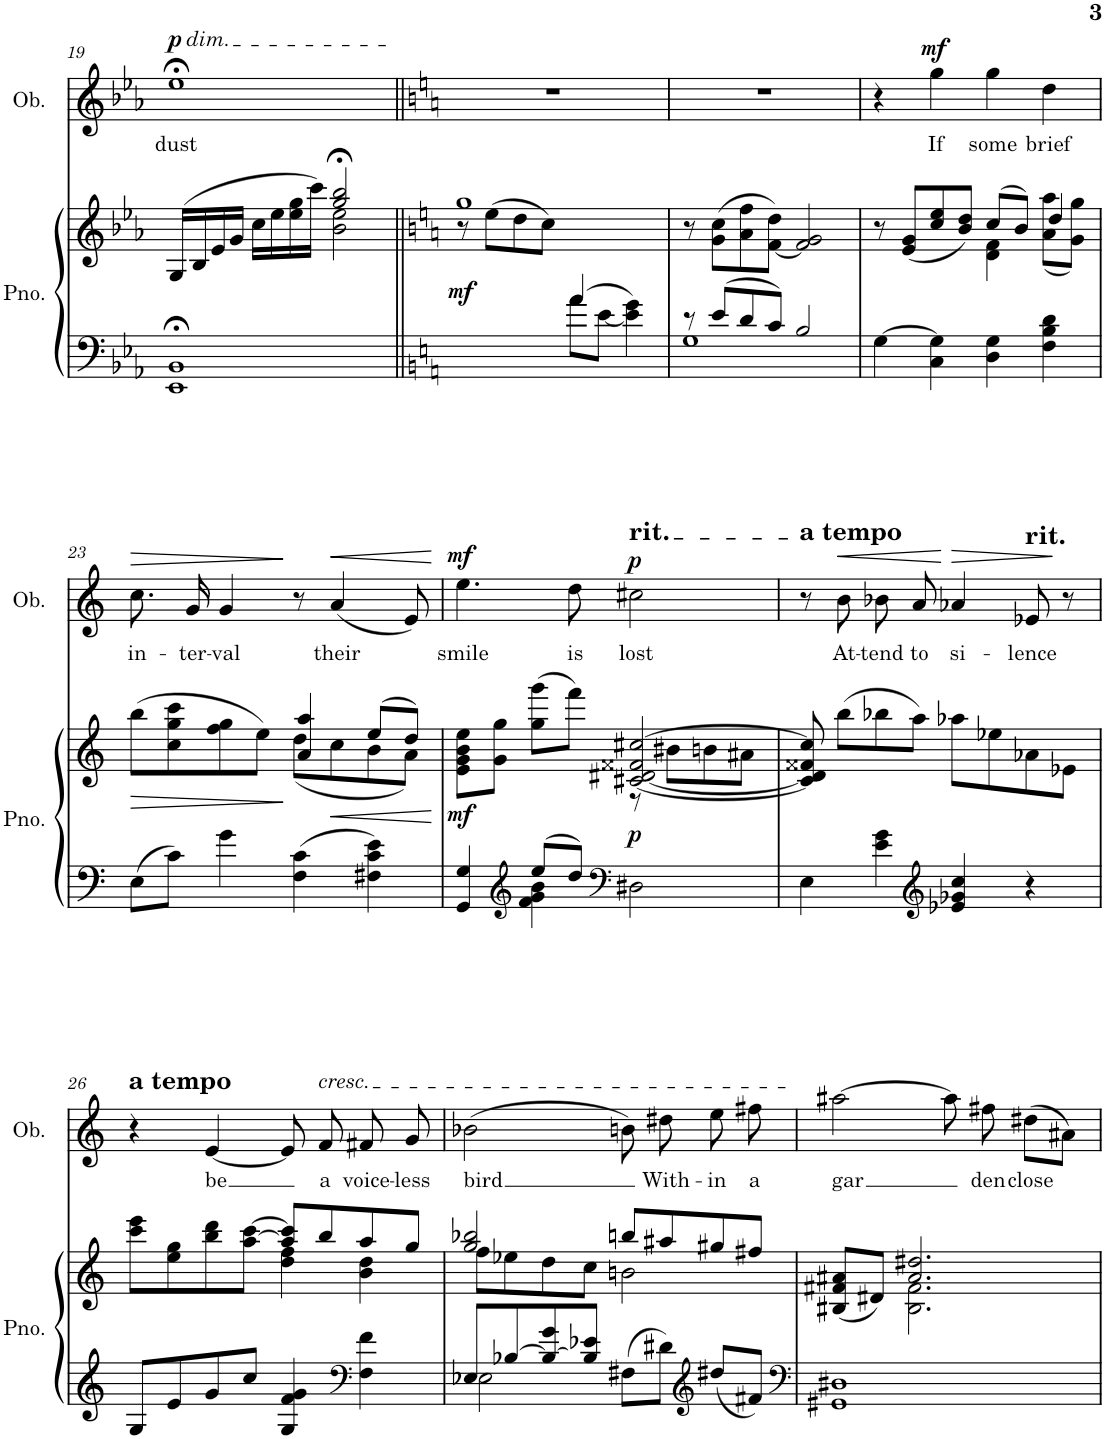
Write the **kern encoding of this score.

**kern	**kern	**dynam	**kern	**text	**dynam
*part2	*part2	*part2	*part1	*part1	*part1
*staff3	*staff2	*staff2/3	*staff1	*staff1	*staff1
*I"Piano	*	*	*I"Oboe	*	*
*I'Pno.	*	*	*I'Ob.	*	*
!!LO:PB:g=z
*clefF4	*clefG2	*	*clefG2	*	*
*k[b-e-a-]	*k[b-e-a-]	*	*k[b-e-a-]	*	*
*M4/4	*M4/4	*	*M4/4	*	*
*met(c)	*met(c)	*	*met(c)	*	*
=19	=19	=19	=19	=19	=19
*	*^	*	*	*	*
!	!	!	!	!LO:TX:a:i:t=dim.	!	!
!	!	!	!	!	!LO:LY:b	!LO:DY:a
1EE-;< 1BB-;<	(16G/LL	2ryy	.	1ee-;<	dust	p
.	16B-/	.	.	.	.	.
.	16e-/	.	.	.	.	.
.	16g/JJ	.	.	.	.	.
.	16cc\LL	.	.	.	.	.
.	16ee-\	.	.	.	.	.
.	16ee-\ 16gg\	.	.	.	.	.
.	16ccc\JJ)	.	.	.	.	.
.	2gg/;< 2bb-/;<	2b-\ 2ee-\	.	.	.	.
=20||	=20||	=20||	=20||	=20||	=20||	=20||
*k[]	*k[]	*	*	*k[]	*	*
*^	*	*	*	*	*	*
!	!	!	!	!LO:DY:b	!	!	!
8r	2ryy	1gg	8ryy	mf	1r	.	.
4.ryy	.	.	(8ee\L	.	.	.	.
.	.	.	8dd\	.	.	.	.
.	.	.	8cc\J)	.	.	.	.
4a/	8a\L	.	2ryy	.	.	.	.
.	[8e\J	.	.	.	.	.	.
4e\] 4g\	4ryy	.	.	.	.	.	.
*	*	*v	*v	*	*	*	*
=21	=21	=21	=21	=21	=21	=21
8r	1G	8r	.	1r	.	.
8e/L	.	(8g\ 8cc\L	.	.	.	.
8d/	.	8a\ 8ff\	.	.	.	.
8c/J	.	[8f\ 8dd\J)	.	.	.	.
2B/	.	2f/] 2g/	.	.	.	.
*v	*v	*	*	*	*	*
=22	=22	=22	=22	=22	=22
*	*^	*	*	*	*
[4G\	8r	2ryy	.	4r	.	.
.	(8e/ 8g/L	.	.	.	.	.
!	!	!	!	!	!LO:LY:b	!LO:DY:a
4C\ 4G\]	8cc/ 8ee/	.	.	4gg\	If	mf
.	8b/ 8dd/J)	.	.	.	.	.
!	!	!	!	!	!LO:LY:b	!
4D\ 4G\	(8cc/L	4d\ 4f\	.	4gg\	some	.
.	8b/J)	.	.	.	.	.
!	!	!	!	!	!LO:LY:b	!
4F\ 4B\ 4d\	4dd/	(8a\ 8aa\L	.	4dd\	brief	.
.	.	8g\ 8gg\J)	.	.	.	.
!!LO:LB:g=z
=23	=23	=23	=23	=23	=23	=23
!	!	!	!LO:HP:b	!	!LO:LY:b	!LO:HP:b
8E\L	(8bb\L	2ryy	>	8.cc\	in-	>
8c\J	8cc\ 8gg\ 8ccc\	.	.	.	.	.
!	!	!	!	!	!LO:LY:b	!
.	.	.	.	16g/	-ter-	.
!	!	!	!	!	!LO:LY:b	!
4g\	8ff\ 8gg\	.	.	4g/	-val	.
.	8ee\J)	.	.	.	.	.
4F\ 4c\	4a/ 4aa/	(8dd\L	.	8r	.	]
!	!	!	!	!	!LO:LY:b	!LO:HP:b
.	.	8cc\	.	(4a/	their	<
4F#X\ 4c\ 4e\	(8ee/L	8b\	.	.	.	.
.	8dd/J)	8a\J)	.	8e/)	.	.
*	*v	*v	*	*	*	*
.	.	]	.	.	[
=24	=24	=24	=24	=24	=24
*^	*^	*	*	*	*
!	!	!	!	!LO:DY:b	!	!LO:LY:b	!LO:DY:a
4GG/ 4G/	4ryy	8e\ 8g\ 8b\ 8ee\L	2ryy	mf	4.ee\	smile	mf
.	.	8g\ 8gg\J	.	.	.	.	.
*clefG2	*	*	*	*	*	*	*
8ee/L	4f\ 4g\ 4b\	(8gg\ 8ggg\L	.	.	.	.	.
!	!	!	!	!	!	!LO:LY:b	!
8dd/J	.	8fff\J)	.	.	8dd\	is	.
*clefF4	*	*	*	*	*	*	*
!	!	!	!	!	!LO:TX:a:t=rit.	!	!
!	!	!	!	!LO:DY:b	!	!LO:LY:b	!LO:DY:a
2D#X\	2ryy	[<2c#X/ [<2d#X/ 2f##X/ [2cc#X/	8r	p	2cc#X\	lost	p
.	.	.	8b#X\L	.	.	.	.
.	.	.	8bn\	.	.	.	.
.	.	.	8a#X\J	.	.	.	.
*v	*v	*	*	*	*	*	*
=25	=25	=25	=25	=25	=25	=25
!	!	!	!	!LO:TX:a:B:t=a tempo	!	!
*	*v	*v	*	*	*	*
4E\	8c#/] 8d#/] 8f##X/ 8cc#/]	.	8r	.	.
!	!	!	!	!LO:LY:b	!LO:HP:b
.	(8bb\L	.	8b\	At-	<
!	!	!	!	!LO:LY:b	!
4e\ 4g\	8bb-X\	.	8b-X\	-tend	.
!	!	!	!	!LO:LY:b	!
.	8aa\J)	.	8a/	to	.
*clefG2	*	*	*	*	*
!	!	!	!	!LO:LY:b	!LO:HP:n=1:b
4e-X/ 4g-X/ 4cc/	8aa-X\L	.	4a-X/	si-	[ >
.	8ee-X\	.	.	.	.
!	!	!	!LO:TX:a:t=rit.	!	!
!	!	!	!	!LO:LY:b	!
4r	8a-X\	.	8e-X/	-lence	.
.	8e-X\J	.	8r	.	]
!!LO:LB:g=z
=26	=26	=26	=26	=26	=26
*	*^	*	*	*	*
!	!	!	!	!LO:TX:a:B:t=a tempo	!	!
8G/L	8ccc\ 8eee\L	2ryy	.	4r	.	.
8e/	8ee\ 8gg\	.	.	.	.	.
!	!	!	!	!	!LO:LY:b	!
8g/	8bb\ 8ddd\	.	.	[4e/	be	.
8cc/J	[8aa\ [8ccc\J	.	.	.	.	.
4G/ 4f/ 4g/	8aa/] 8ccc/]L	4dd\ 4ff\	.	8e/]	.	.
!	!	!	!	!LO:TX:a:i:t=cresc.	!	!
!	!	!	!	!	!LO:LY:b	!
.	8bb/	.	.	8f/	a	.
*clefF4	*	*	*	*	*	*
!	!	!	!	!	!LO:LY:b	!
4F\ 4f\	8aa/	4b\ 4dd\	.	8f#X/	voice-	.
!	!	!	!	!	!LO:LY:b	!
.	8gg/J	.	.	8g/	-less	.
=27	=27	=27	=27	=27	=27	=27
*^	*	*^	*	*	*	*
!	!	!	!	!	!	!	!LO:LY:b	!
8E-X/L	2E-\	2gg/ 2bb-X/	8ff\L	2ryy	.	(2b-X\	bird	.
[8B-X/	.	.	8ee-X\	.	.	.	.	.
8B-/_ 8g/	.	.	8dd\	.	.	.	.	.
8B-/] 8e-X/J	.	.	8cc\J	.	.	.	.	.
2ryy	8F#X\L	8bbn/L	2ryy	2bn\	.	8bn\)	.	.
!	!	!	!	!	!	!	!LO:LY:b	!
.	8d#X\J	8aa#X/	.	.	.	8dd#X\	With-	.
*clefG2	*	*	*	*	*	*	*	*
!	!	!	!	!	!	!	!LO:LY:b	!
.	8dd#X/L	8gg#X/	.	.	.	8ee\	-in	.
!	!	!	!	!	!	!	!LO:LY:b	!
.	8f#X/J	8ff#X/J	.	.	.	8ff#X\	a	.
*v	*v	*	*	*	*	*	*	*
*	*v	*v	*v	*	*	*	*
=28	=28	=28	=28	=28	=28
*clefF4	*	*	*	*	*
*^	*^	*	*	*	*
!	!	!	!	!	!	!LO:LY:b	!
*v	*v	*	*	*	*	*	*
1GG#X 1D#X	(8B#X/ 8f#X/ 8a#X/L	4ryy	.	[2aa#X\	gar	.
.	8d#X/J)	.	.	.	.	.
.	2.a#/ 2.dd#X/	2.B#\ 2.f#\	.	.	.	.
.	.	.	.	8aa#\]	.	.
!	!	!	!	!	!LO:LY:b	!
.	.	.	.	8ff#X\	den	.
!	!	!	!	!	!LO:LY:b	!
.	.	.	.	(8dd#X\L	close	.
.	.	.	.	8a#X\J)	.	.
*	*v	*v	*	*	*	*
=	=	=	=	=	=
*-	*-	*-	*-	*-	*-
